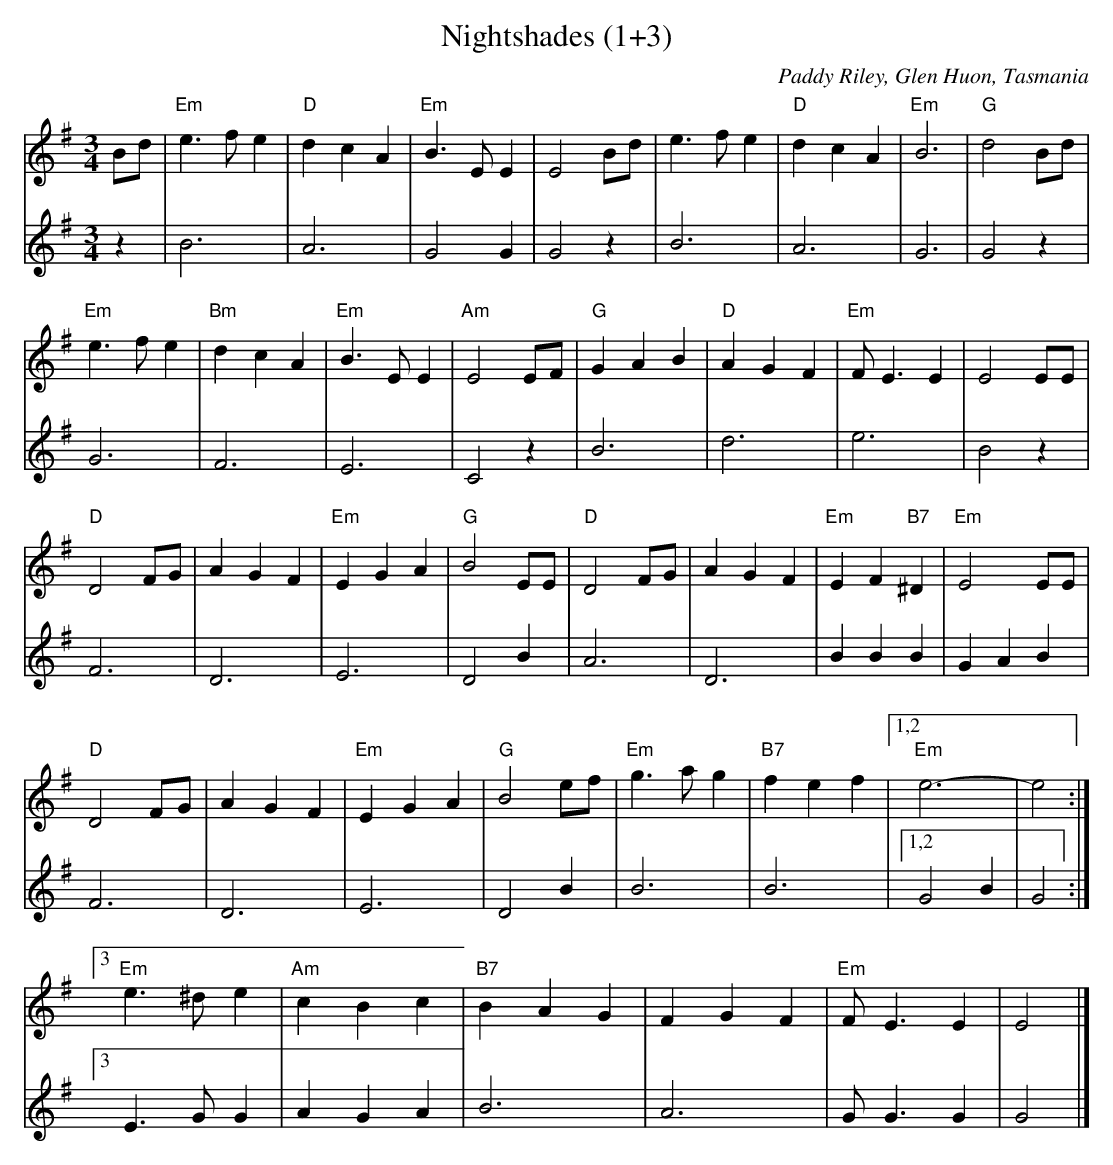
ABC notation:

X:1
T:Nightshades (1+3)
C:Paddy Riley, Glen Huon, Tasmania
M:3/4
L:1/4
K:Em
V:1
B/2d/2|"Em"e>fe|"D"dcA|"Em"B>EE|E2B/2d/2|e>fe|"D"dcA|"Em"B3|"G"d2B/2d/2|
"Em"e>fe|"Bm"dcA|"Em"B>EE|"Am"E2E/2F/2|"G"GAB|"D"AGF|"Em"F<EE|E2E/2E/2|
"D"D2F/2G/2|AGF|"Em"EGA|"G"B2E/2E/2|"D"D2F/2G/2|AGF|"Em"EF"B7"^D|"Em"E2E/2E/2|
"D"D2F/2G/2|AGF|"Em"EGA|"G"B2e/2f/2|"Em"g>ag|"B7"fef|[1,2"Em"e3-|e2:|[3
"Em"e>^de|"Am"cBc|"B7"BAG|FGF|"Em"F<EE|E2|]
V:3
z|B3|A3|G2G|G2z|B3|A3|G3|G2z|
G3|F3|E3|C2z|B3|d3|e3|B2z|
F3|D3|E3|D2B|A3|D3|BBB|GAB|
F3|D3|E3|D2B|B3|B3|[1,2G2B|G2:|3
E>GG|AGA|B3|A3|G<GG|G2|]
